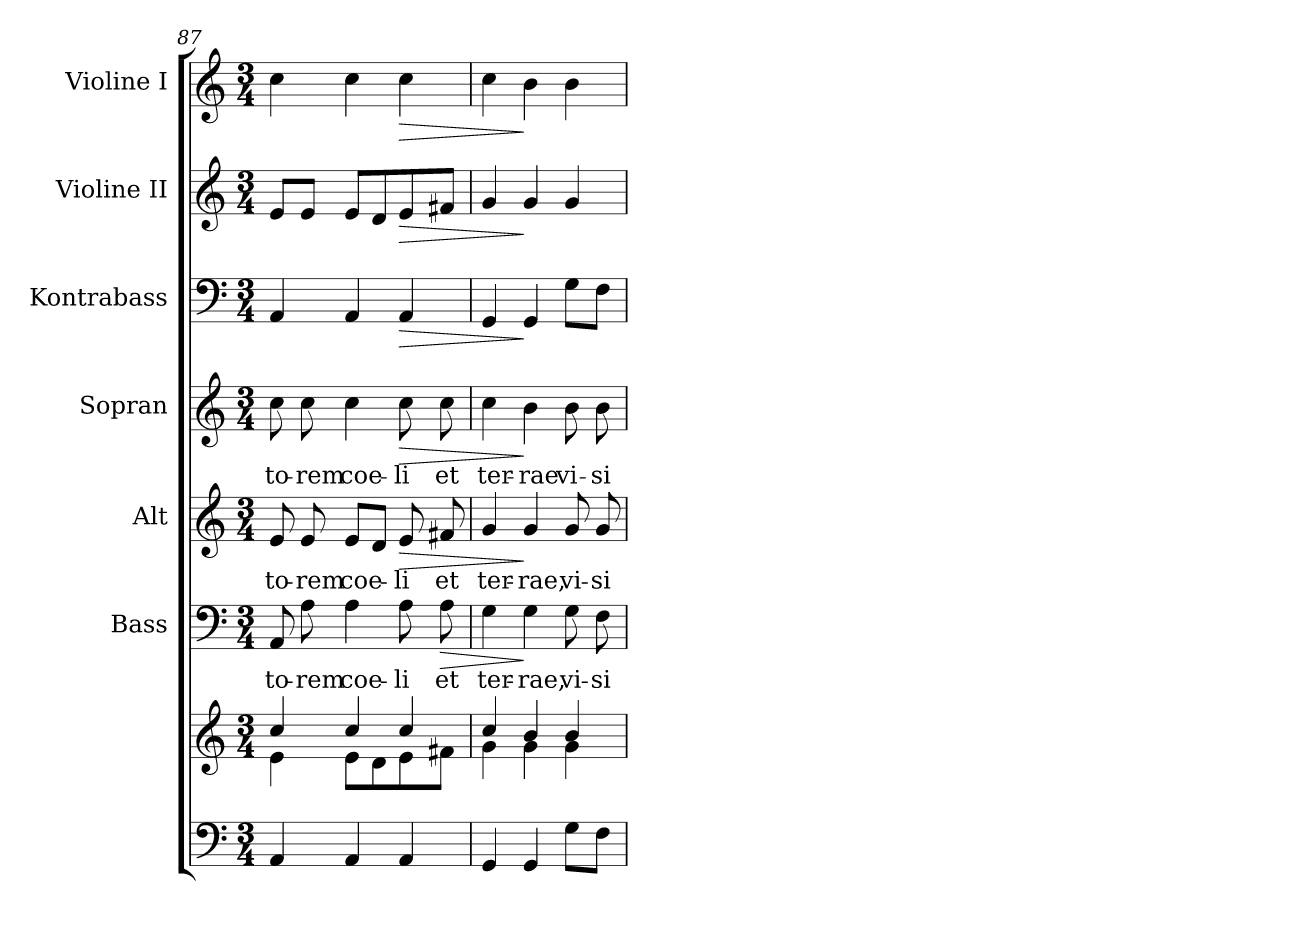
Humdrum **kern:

**kern	**kern	**kern	**text	**dynam	**kern	**text	**dynam	**kern	**text	**dynam	**kern	**dynam	**kern	**dynam	**kern	**dynam
*part7	*part7	*part6	*part6	*part6	*part5	*part5	*part5	*part4	*part4	*part4	*part3	*part3	*part2	*part2	*part1	*part1
*staff8	*staff7	*staff6	*staff6	*staff6	*staff5	*staff5	*staff5	*staff4	*staff4	*staff4	*staff3	*staff3	*staff2	*staff2	*staff1	*staff1
*	*	*I"Bass	*	*	*I"Alt	*	*	*I"Sopran	*	*	*I"Kontrabass	*	*I"Violine II	*	*I"Violine I	*
*	*	*I'B.	*	*	*I'A.	*	*	*I'S.	*	*	*I'Kb.	*	*I'Vl. II	*	*I'Vl. I	*
*clefF4	*clefG2	*clefF4	*	*	*clefG2	*	*	*clefG2	*	*	*clefF4	*	*clefG2	*	*clefG2	*
*	*	*	*	*	*	*	*	*	*	*	*ITrd7c12	*	*	*	*	*
*k[]	*k[]	*k[]	*	*	*k[]	*	*	*k[]	*	*	*k[]	*	*k[]	*	*k[]	*
*C:	*C:	*C:	*	*	*C:	*	*	*C:	*	*	*C:	*	*C:	*	*C:	*
*M3/4	*M3/4	*M3/4	*	*	*M3/4	*	*	*M3/4	*	*	*M3/4	*	*M3/4	*	*M3/4	*
=87	=87	=87	=87	=87	=87	=87	=87	=87	=87	=87	=87	=87	=87	=87	=87	=87
*	*^	*	*	*	*	*	*	*	*	*	*	*	*	*	*	*
!	!	!	!	!LO:LY:b	!	!	!LO:LY:b	!	!	!LO:LY:b	!	!	!	!	!	!	!
4AA/	4cc/	4e\	8AA/	-to-	.	8e/	-to-	.	8cc\	-to-	.	4AAA/	.	8e/L	.	4cc\	.
!	!	!	!	!LO:LY:b	!	!	!LO:LY:b	!	!	!LO:LY:b	!	!	!	!	!	!	!
.	.	.	8A\	-rem	.	8e/	-rem	.	8cc\	-rem	.	.	.	8e/J	.	.	.
!	!	!	!	!LO:LY:b	!	!	!LO:LY:b	!	!	!LO:LY:b	!	!	!	!	!	!	!
4AA/	4cc/	8e\L	4A\	coe-	.	8e/L	coe-	.	4cc\	coe-	.	4AAA/	.	8e/L	.	4cc\	.
.	.	8d\	.	.	.	8d/J	.	.	.	.	.	.	.	8d/	.	.	.
!	!	!	!	!LO:LY:b	!	!	!LO:LY:b	!LO:HP:b	!	!LO:LY:b	!LO:HP:b	!	!LO:HP:b	!	!LO:HP:b	!	!LO:HP:b
4AA/	4cc/	8e\	8A\	-li	.	8e/	-li	>	8cc\	-li	>	4AAA/	>	8e/	>	4cc\	>
!	!	!	!	!LO:LY:b	!LO:HP:b	!	!LO:LY:b	!	!	!LO:LY:b	!	!	!	!	!	!	!
.	.	8f#X\J	8A\	et	>	8f#X/	et	.	8cc\	et	.	.	.	8f#X/J	.	.	.
=88	=88	=88	=88	=88	=88	=88	=88	=88	=88	=88	=88	=88	=88	=88	=88	=88	=88
!	!	!	!	!LO:LY:b	!	!	!LO:LY:b	!	!	!LO:LY:b	!	!	!	!	!	!	!
4GG/	4cc/	4g\	4G\	ter-	.	4g/	ter-	.	4cc\	ter-	.	4GGG/	.	4g/	.	4cc\	.
!	!	!	!	!LO:LY:b	!	!	!LO:LY:b	!	!	!LO:LY:b	!	!	!	!	!	!	!
4GG/	4b/	4g\	4G\	-rae,	]	4g/	-rae,	]	4b\	-rae	]	4GGG/	]	4g/	]	4b\	]
!	!	!	!	!LO:LY:b	!	!	!LO:LY:b	!	!	!LO:LY:b	!	!	!	!	!	!	!
8G\L	4b/	4g\	8G\	vi-	.	8g/	vi-	.	8b\	vi-	.	8GG\L	.	4g/	.	4b\	.
!	!	!	!	!LO:LY:b	!	!	!LO:LY:b	!	!	!LO:LY:b	!	!	!	!	!	!	!
8F\J	.	.	8F\	-si-	.	8g/	-si-	.	8b\	-si-	.	8FF\J	.	.	.	.	.
*	*v	*v	*	*	*	*	*	*	*	*	*	*	*	*	*	*	*
=	=	=	=	=	=	=	=	=	=	=	=	=	=	=	=	=
*-	*-	*-	*-	*-	*-	*-	*-	*-	*-	*-	*-	*-	*-	*-	*-	*-
